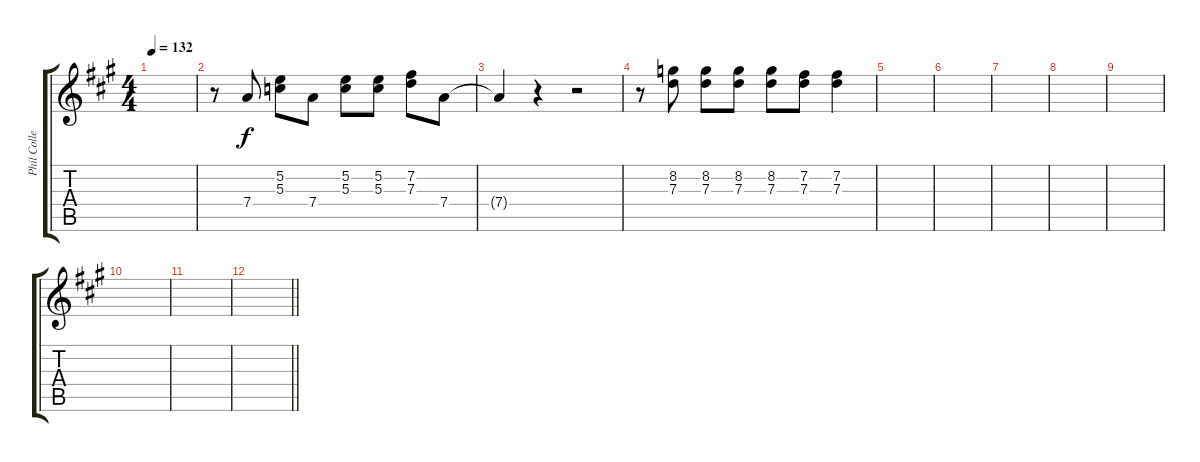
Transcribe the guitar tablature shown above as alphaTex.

\track ("Phil Collen" "Phil Colle") {instrument distortionguitar}
\staff {score tabs}
\tuning (E4 B3 G3 D3 A2 E2) {hide}
\ts (4 4)
\tempo 132
\clef g2
\ks a
|
r.8 7.4.8 (5.2 5.3).8 7.4.8 (5.2 5.3).8 (5.2 5.3).8 (7.2 7.3).8 7.4.8 |
7.4{t}.4 r.4 r.2 |
r.8 (8.2 7.3).8 (8.2 7.3).8 (8.2 7.3).8 (8.2 7.3).8 (7.2 7.3).8 (7.2 7.3).4 |
|
|
|
|
|
|
|
\barLineRight lightlight
